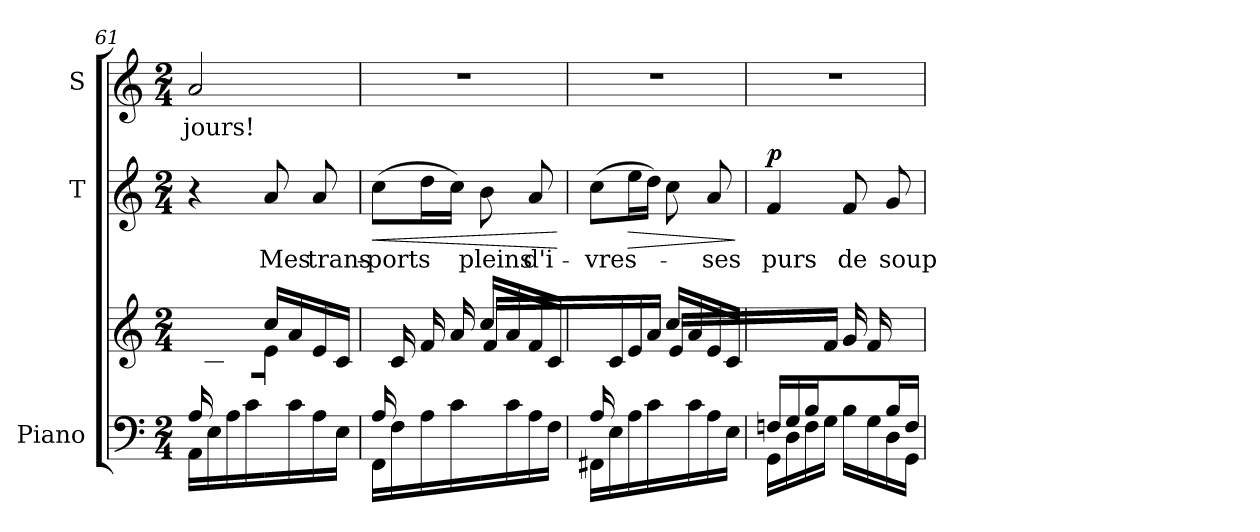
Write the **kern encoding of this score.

**kern	**kern	**kern	**text	**dynam	**kern	**text
*part3	*part3	*part2	*part2	*part2	*part1	*part1
*staff4	*staff3	*staff2	*staff2	*staff2	*staff1	*staff1
*I"Piano	*	*I"T	*	*	*I"S	*
*I'Pno.	*	*I'T	*	*	*I'S	*
!!LO:LB:g=z
*clefF4	*clefG2	*clefG2	*	*	*	*
*k[]	*k[]	*k[]	*	*	*k[]	*
*C:	*C:	*C:	*	*	*C:	*
*M2/4	*M2/4	*M2/4	*	*	*M2/4	*
=61	=61	=61	=61	=61	=61	=61
*^	*^	*	*	*	*	*
16A/LL	16AA\LL	16ryy	4ryy	4r	.	.	2a/	jours!
4..ryy	16E\	16c/	.	.	.	.	.	.
.	16A\	16e/	.	.	.	.	.	.
.	16c\JJ	16a/JJ	.	.	.	.	.	.
.	16ryy	16cc/LL	16e\LL	8a/	Mes	.	.	.
.	16c\	16a/	8.ryy	.	.	.	.	.
.	16A\	16e/	.	8a/	trans-	.	.	.
.	16E\JJ	16c/JJ	.	.	.	.	.	.
=62	=62	=62	=62	=62	=62	=62	=62	=62
!	!	!	!	!	!	!LO:HP:b	!	!
16A/LL	16FF\LL	16ryy	4ryy	(8cc\L	-ports	<	2r	.
4..ryy	16F\	16c/	.	.	.	.	.	.
.	16A\	16f/	.	16dd\L	.	.	.	.
.	16c\JJ	16a/JJ	.	16cc\JJ)	.	.	.	.
.	16ryy	16cc/LL	16f\LL	8b\	pleins	.	.	.
.	16c\	16a/	8.ryy	.	.	.	.	.
.	16A\	16f/	.	8a/	d'i-	.	.	.
.	16F\JJ	16c/JJ	.	.	.	.	.	.
*v	*v	*	*	*	*	*	*	*
*	*v	*v	*	*	*	*	*
.	.	.	.	[	.	.
=63	=63	=63	=63	=63	=63	=63
*^	*^	*	*	*	*	*
16A/LL	16FF#X\LL	16ryy	4ryy	(8cc\L	-vres-	.	2r	.
4..ryy	16E\	16c/	.	.	.	.	.	.
!	!	!	!	!	!	!LO:HP:b	!	!
.	16A\	16e/	.	16ee\L	.	>	.	.
.	16c\JJ	16a/JJ	.	16dd\JJ)	.	.	.	.
.	16ryy	16cc/LL	16e\LL	8cc\	.	.	.	.
.	16c\	16a/	8.ryy	.	.	.	.	.
.	16A\	16e/	.	8a/	-ses	.	.	.
.	16E\JJ	16c/JJ	.	.	.	.	.	.
*v	*v	*	*	*	*	*	*	*
*	*v	*v	*	*	*	*	*
.	.	.	.	]	.	.
=64	=64	=64	=64	=64	=64	=64
*^	*	*	*	*	*	*
!	!	!	!	!	!LO:DY:a	!	!
16Fn/LL	16GG\LL	8.ryy	4f/	purs	p	2r	.
16G/	16D\	.	.	.	.	.	.
16B/	16F\	.	.	.	.	.	.
8.ryy	16G\JJ	16f/JJ	.	.	.	.	.
.	16B\LL	16g/LL	8f/	de	.	.	.
.	16G\	16f/	.	.	.	.	.
16B/	16D\	8ryy	8g/	soup-	.	.	.
16F/JJ	16GG\JJ	.	.	.	.	.	.
*v	*v	*	*	*	*	*	*
=	=	=	=	=	=	=
*-	*-	*-	*-	*-	*-	*-
